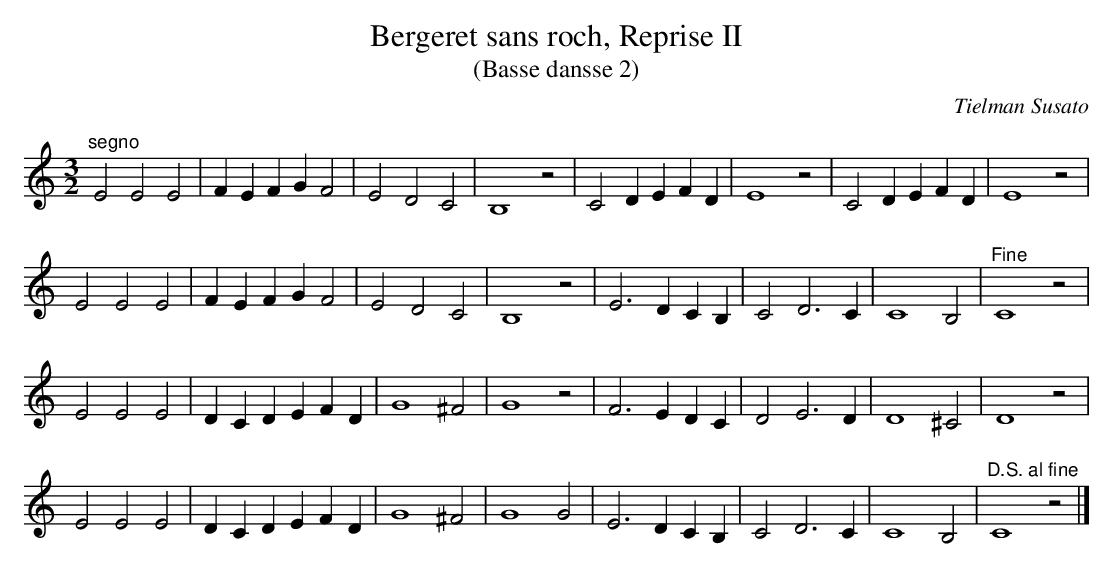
X:1
T:Bergeret sans roch, Reprise II
T:(Basse dansse 2)
C:Tielman Susato
M:3/2
L:1/2
K:C
"^segno"EEE|F/E/F/G/F|EDC|B,2z|CD/E/F/D/|E2z|CD/E/F/D/|E2z|
EEE|F/E/F/G/F|EDC|B,2z|E>D C/B,/|CD>C|C2B,|"^Fine"C2z|
EEE|D/C/D/E/F/D/|G2^F|G2z|F>E D/C/|DE>D|D2^C|D2z|
EEE|D/C/D/E/F/D/|G2^F|G2G|E>D C/B,/|CD>C|C2B,|"^D.S. al fine"C2z|]
